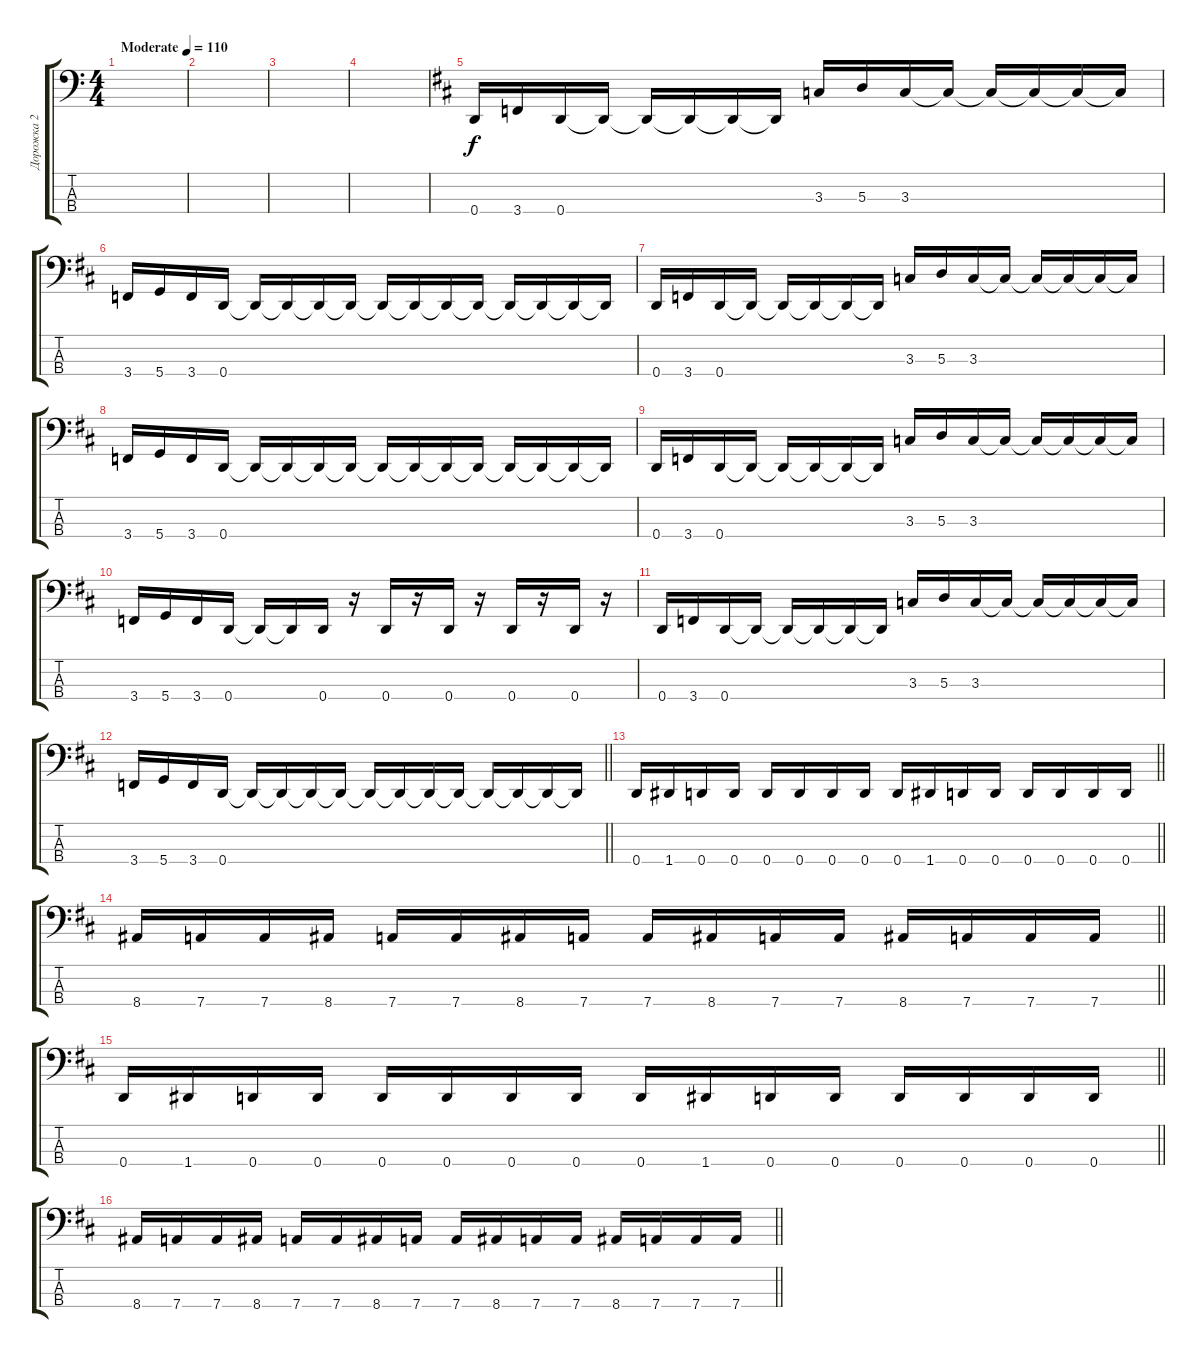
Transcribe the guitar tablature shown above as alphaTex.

\track ("Дорожка 2" "Дорожка 2") {instrument electricbassfinger}
\staff {score tabs}
\tuning (G2 D2 A1 D1) {hide}
\ts (4 4)
\tempo (110 "Moderate")
\clef f4
\ks c
|
|
|
|
\ks d
0.4.16 3.4.16 0.4.16 0.4{t}.16 0.4{t}.16 0.4{t}.16 0.4{t}.16 0.4{t}.16 3.3.16 5.3.16 3.3.16 3.3{t}.16 3.3{t}.16 3.3{t}.16 3.3{t}.16 3.3{t}.16 |
3.4.16 5.4.16 3.4.16 0.4.16 0.4{t}.16 0.4{t}.16 0.4{t}.16 0.4{t}.16 0.4{t}.16 0.4{t}.16 0.4{t}.16 0.4{t}.16 0.4{t}.16 0.4{t}.16 0.4{t}.16 0.4{t}.16 |
0.4.16 3.4.16 0.4.16 0.4{t}.16 0.4{t}.16 0.4{t}.16 0.4{t}.16 0.4{t}.16 3.3.16 5.3.16 3.3.16 3.3{t}.16 3.3{t}.16 3.3{t}.16 3.3{t}.16 3.3{t}.16 |
3.4.16 5.4.16 3.4.16 0.4.16 0.4{t}.16 0.4{t}.16 0.4{t}.16 0.4{t}.16 0.4{t}.16 0.4{t}.16 0.4{t}.16 0.4{t}.16 0.4{t}.16 0.4{t}.16 0.4{t}.16 0.4{t}.16 |
0.4.16 3.4.16 0.4.16 0.4{t}.16 0.4{t}.16 0.4{t}.16 0.4{t}.16 0.4{t}.16 3.3.16 5.3.16 3.3.16 3.3{t}.16 3.3{t}.16 3.3{t}.16 3.3{t}.16 3.3{t}.16 |
3.4.16 5.4.16 3.4.16 0.4.16 0.4{t}.16 0.4{t}.16 0.4.16 r.16 0.4.16 r.16 0.4.16 r.16 0.4.16 r.16 0.4.16 r.16 |
0.4.16 3.4.16 0.4.16 0.4{t}.16 0.4{t}.16 0.4{t}.16 0.4{t}.16 0.4{t}.16 3.3.16 5.3.16 3.3.16 3.3{t}.16 3.3{t}.16 3.3{t}.16 3.3{t}.16 3.3{t}.16 |
\barLineRight lightlight
3.4.16 5.4.16 3.4.16 0.4.16 0.4{t}.16 0.4{t}.16 0.4{t}.16 0.4{t}.16 0.4{t}.16 0.4{t}.16 0.4{t}.16 0.4{t}.16 0.4{t}.16 0.4{t}.16 0.4{t}.16 0.4{t}.16 |
\section ("" "")
\barLineRight lightlight
0.4.16 1.4.16 0.4.16 0.4.16 0.4.16 0.4.16 0.4.16 0.4.16 0.4.16 1.4.16 0.4.16 0.4.16 0.4.16 0.4.16 0.4.16 0.4.16 |
\barLineRight lightlight
8.4.16 7.4.16 7.4.16 8.4.16 7.4.16 7.4.16 8.4.16 7.4.16 7.4.16 8.4.16 7.4.16 7.4.16 8.4.16 7.4.16 7.4.16 7.4.16 |
\barLineRight lightlight
0.4.16 1.4.16 0.4.16 0.4.16 0.4.16 0.4.16 0.4.16 0.4.16 0.4.16 1.4.16 0.4.16 0.4.16 0.4.16 0.4.16 0.4.16 0.4.16 |
\barLineRight lightlight
8.4.16 7.4.16 7.4.16 8.4.16 7.4.16 7.4.16 8.4.16 7.4.16 7.4.16 8.4.16 7.4.16 7.4.16 8.4.16 7.4.16 7.4.16 7.4.16
